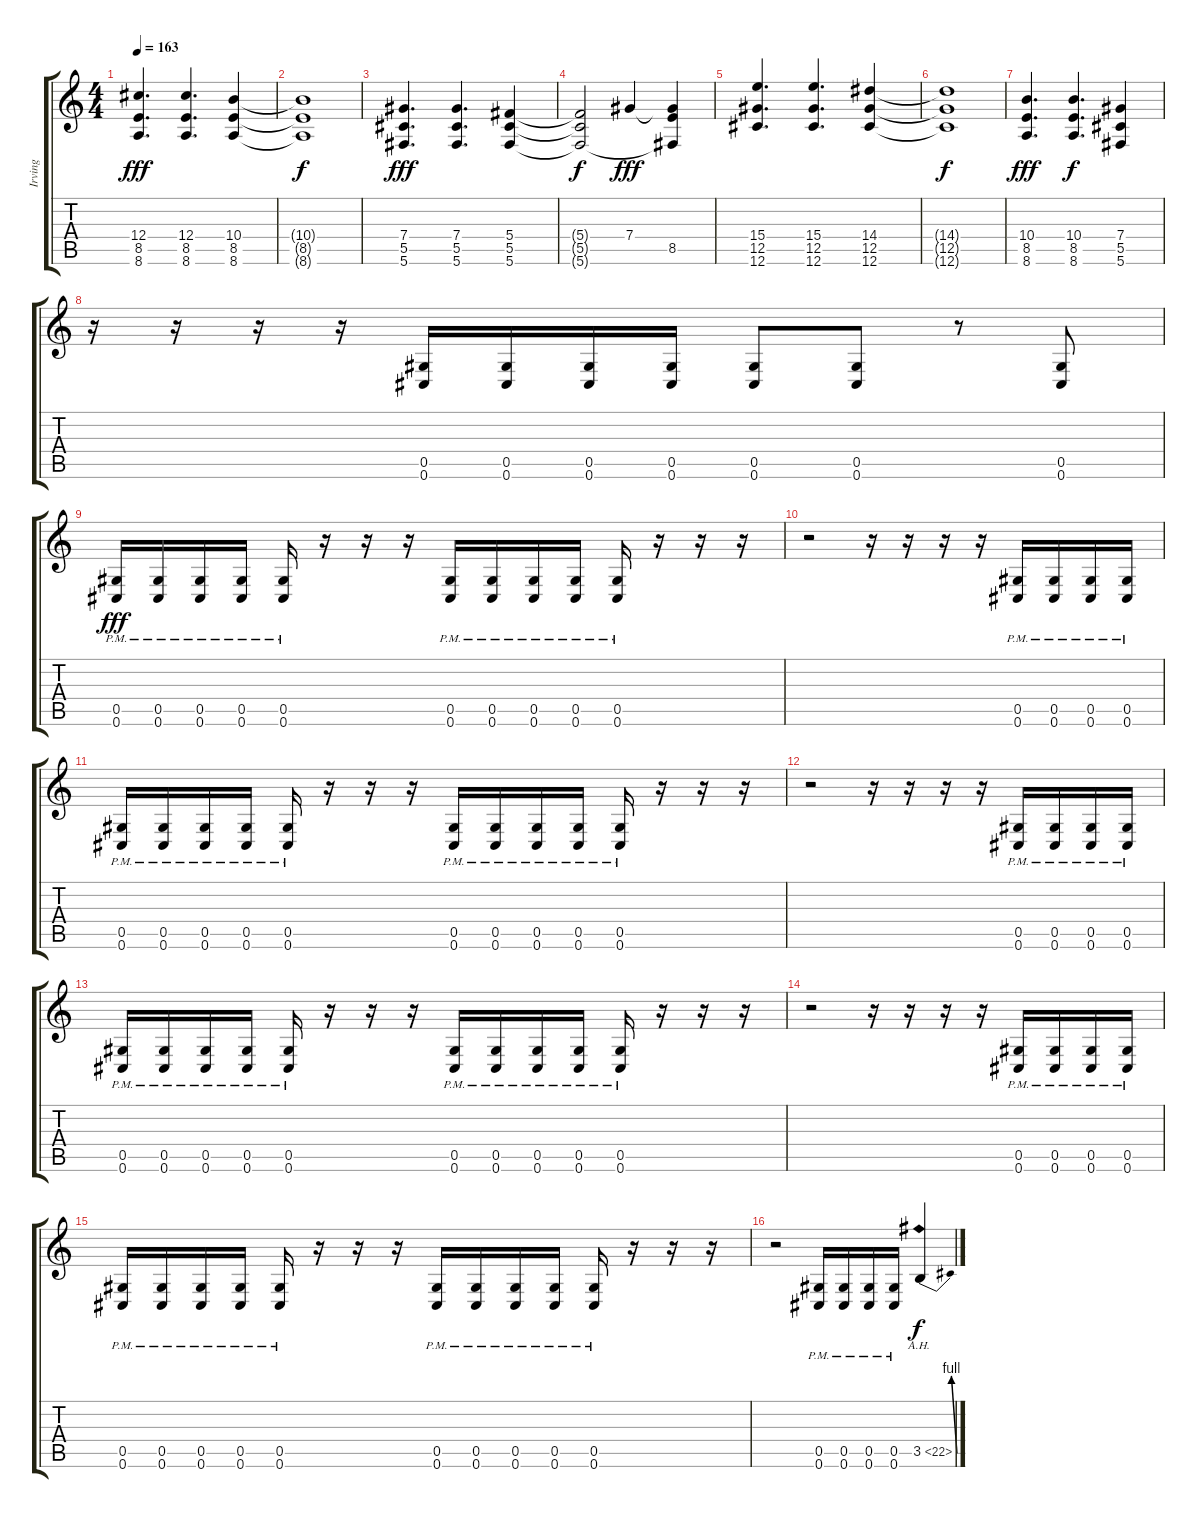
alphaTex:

\track ("Irving" "Irving") {instrument distortionguitar}
\staff {score tabs}
\tuning (Eb4 Bb3 Gb3 Db3 Ab2 Db2) {hide}
\ts (4 4)
\tempo 163
\clef g2
\ks c
(12.4 8.5 8.6).4{d dy fff} (12.4 8.5 8.6).4{d} (10.4 8.5 8.6).4 |
(10.4{t} 8.5{t} 8.6{t}).1{dy f} |
(7.4 5.5 5.6).4{d dy fff} (7.4 5.5 5.6).4{d} (5.4 5.5 5.6).4 |
(5.4{t} 5.5{t} 5.6{t}).2{dy f} 7.4.4{dy fff} (7.4{t} 8.5 5.6{t}).4 |
(15.4 12.5 12.6).4{d} (15.4 12.5 12.6).4{d} (14.4 12.5 12.6).4 |
(14.4{t} 12.5{t} 12.6{t}).1{dy f} |
(10.4 8.5 8.6).4{d dy fff} (10.4 8.5 8.6).4{d dy f} (7.4 5.5 5.6).4 |
r.16 r.16 r.16 r.16 (0.5 0.6).16 (0.5 0.6).16 (0.5 0.6).16 (0.5 0.6).16 (0.5 0.6).8 (0.5 0.6).8 r.8 (0.5 0.6).8 |
(0.5{pm} 0.6{pm}).16{dy fff} (0.5{pm} 0.6{pm}).16 (0.5{pm} 0.6{pm}).16 (0.5{pm} 0.6{pm}).16 (0.5{pm} 0.6{pm}).16 r.16 r.16 r.16 (0.5{pm} 0.6{pm}).16 (0.5{pm} 0.6{pm}).16 (0.5{pm} 0.6{pm}).16 (0.5{pm} 0.6{pm}).16 (0.5{pm} 0.6{pm}).16 r.16 r.16 r.16 |
r.2 r.16 r.16 r.16 r.16 (0.5{pm} 0.6{pm}).16 (0.5{pm} 0.6{pm}).16 (0.5{pm} 0.6{pm}).16 (0.5{pm} 0.6{pm}).16 |
(0.5{pm} 0.6{pm}).16 (0.5{pm} 0.6{pm}).16 (0.5{pm} 0.6{pm}).16 (0.5{pm} 0.6{pm}).16 (0.5{pm} 0.6{pm}).16 r.16 r.16 r.16 (0.5{pm} 0.6{pm}).16 (0.5{pm} 0.6{pm}).16 (0.5{pm} 0.6{pm}).16 (0.5{pm} 0.6{pm}).16 (0.5{pm} 0.6{pm}).16 r.16 r.16 r.16 |
r.2 r.16 r.16 r.16 r.16 (0.5{pm} 0.6{pm}).16 (0.5{pm} 0.6{pm}).16 (0.5{pm} 0.6{pm}).16 (0.5{pm} 0.6{pm}).16 |
(0.5{pm} 0.6{pm}).16 (0.5{pm} 0.6{pm}).16 (0.5{pm} 0.6{pm}).16 (0.5{pm} 0.6{pm}).16 (0.5{pm} 0.6{pm}).16 r.16 r.16 r.16 (0.5{pm} 0.6{pm}).16 (0.5{pm} 0.6{pm}).16 (0.5{pm} 0.6{pm}).16 (0.5{pm} 0.6{pm}).16 (0.5{pm} 0.6{pm}).16 r.16 r.16 r.16 |
r.2 r.16 r.16 r.16 r.16 (0.5{pm} 0.6{pm}).16 (0.5{pm} 0.6{pm}).16 (0.5{pm} 0.6{pm}).16 (0.5{pm} 0.6{pm}).16 |
(0.5{pm} 0.6{pm}).16 (0.5{pm} 0.6{pm}).16 (0.5{pm} 0.6{pm}).16 (0.5{pm} 0.6{pm}).16 (0.5{pm} 0.6{pm}).16 r.16 r.16 r.16 (0.5{pm} 0.6{pm}).16 (0.5{pm} 0.6{pm}).16 (0.5{pm} 0.6{pm}).16 (0.5{pm} 0.6{pm}).16 (0.5{pm} 0.6{pm}).16 r.16 r.16 r.16 |
r.2 (0.5{pm} 0.6{pm}).16 (0.5{pm} 0.6{pm}).16 (0.5{pm} 0.6{pm}).16 (0.5{pm} 0.6{pm}).16 3.5{be (bend 0 0 60 4) ah 19}.4{dy f}
